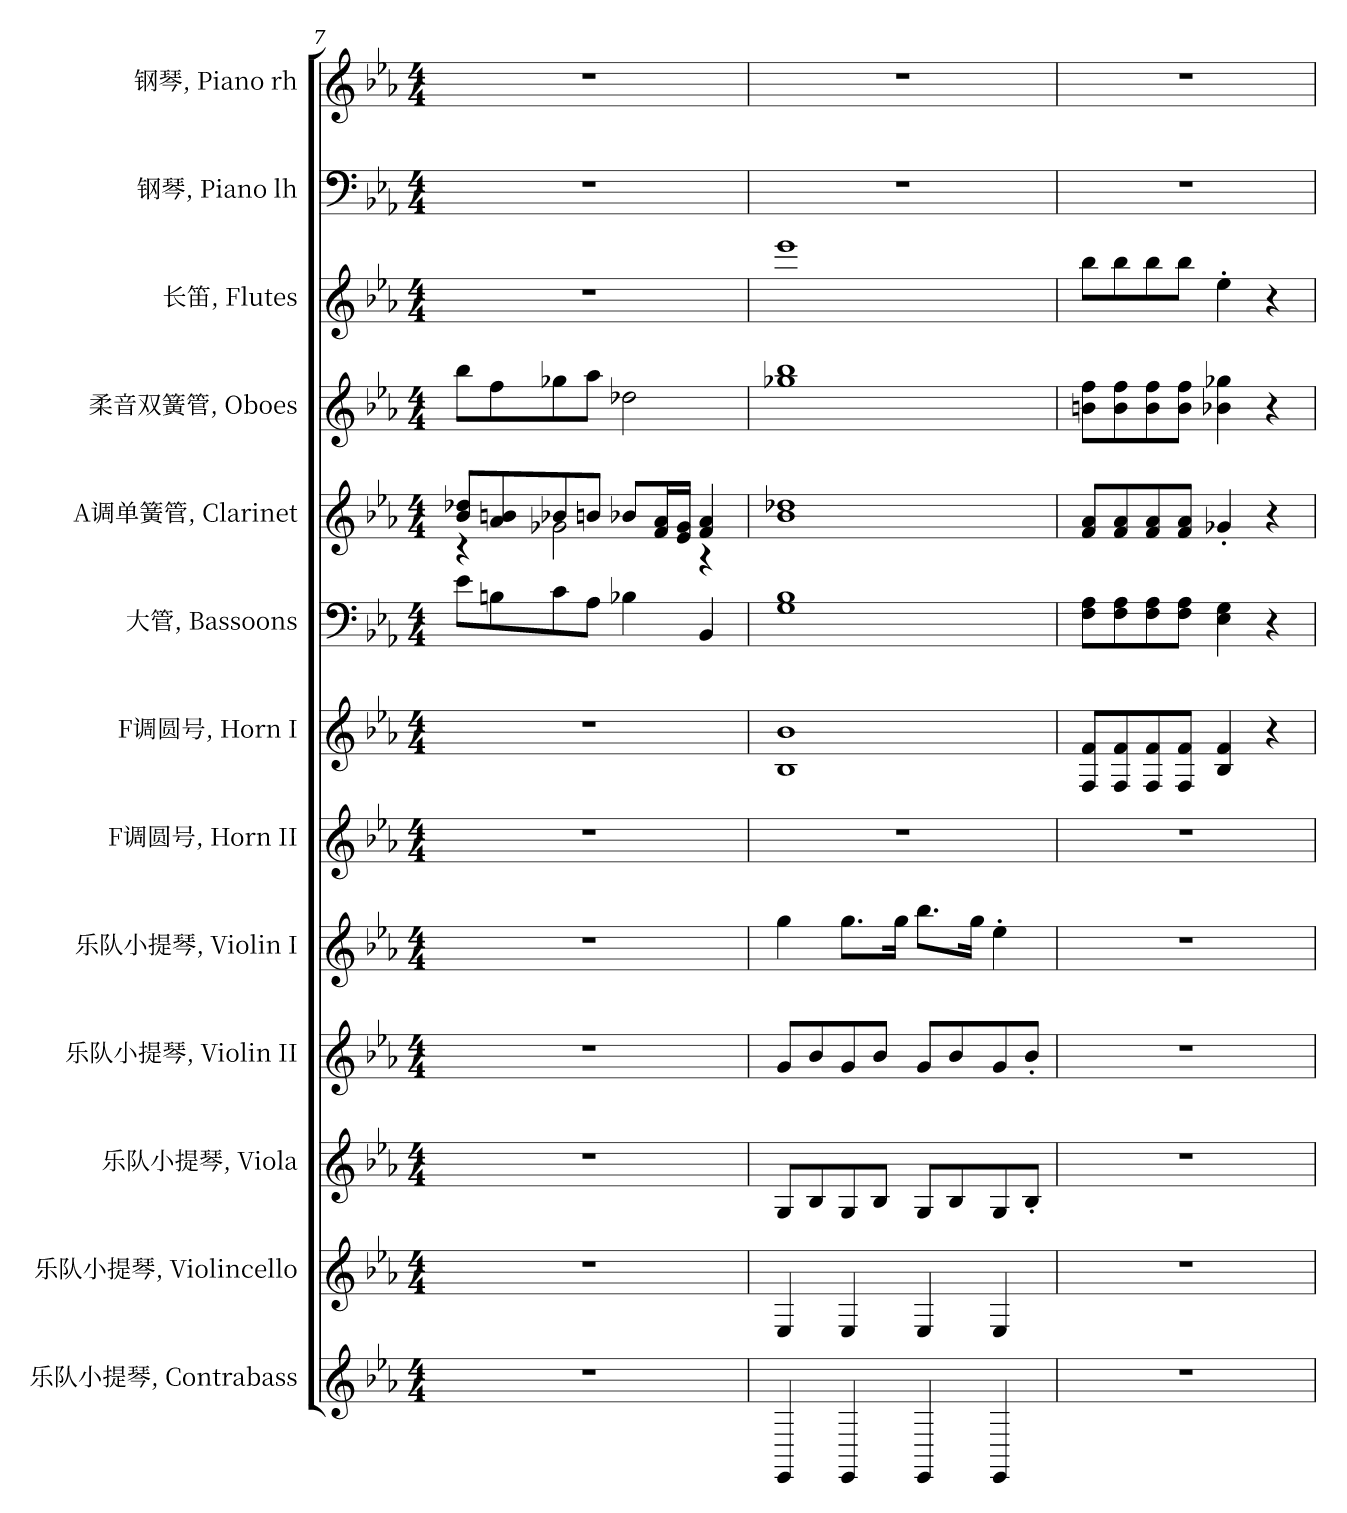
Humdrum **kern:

**kern	**kern	**kern	**kern	**kern	**kern	**kern	**kern	**kern	**kern	**kern	**kern	**kern
*part13	*part12	*part11	*part10	*part9	*part8	*part7	*part6	*part5	*part4	*part3	*part2	*part1
*staff13	*staff12	*staff11	*staff10	*staff9	*staff8	*staff7	*staff6	*staff5	*staff4	*staff3	*staff2	*staff1
*I"乐队小提琴, Contrabass	*I"乐队小提琴, Violincello	*I"乐队小提琴, Viola	*I"乐队小提琴, Violin II	*I"乐队小提琴, Violin I	*I"F调圆号, Horn II	*I"F调圆号, Horn I	*I"大管, Bassoons	*I"A调单簧管, Clarinet	*I"柔音双簧管, Oboes	*I"长笛, Flutes	*I"钢琴, Piano lh	*I"钢琴, Piano rh
*	*	*	*	*	*I'F Hn.	*I'F Hn.	*I'Bsn.	*I'A Cl.	*	*I'Fl.	*I'Pno.	*I'Pno.
!!LO:PB:g=z
*clefG2	*clefG2	*clefG2	*clefG2	*clefG2	*clefG2	*clefG2	*clefF4	*clefG2	*clefG2	*clefG2	*clefF4	*clefG2
*	*	*	*	*	*ITrd4c7	*ITrd4c7	*	*ITrd2c3	*ITrd2c3	*	*	*
*k[b-e-a-]	*k[b-e-a-]	*k[b-e-a-]	*k[b-e-a-]	*k[b-e-a-]	*k[b-e-a-d-]	*k[b-e-a-d-]	*k[b-e-a-]	*k[]	*k[]	*k[b-e-a-]	*k[b-e-a-]	*k[b-e-a-]
*M4/4	*M4/4	*M4/4	*M4/4	*M4/4	*M4/4	*M4/4	*M4/4	*M4/4	*M4/4	*M4/4	*M4/4	*M4/4
=7	=7	=7	=7	=7	=7	=7	=7	=7	=7	=7	=7	=7
*	*	*	*	*	*	*	*	*^	*	*	*	*
1r	1r	1r	1r	1r	1r	1r	8e-\L	8g/ 8b-X/L	4r	8gg\L	1r	1r	1r
.	.	.	.	.	.	.	8Bn\	8f/ 8g#X/	.	8dd\	.	.	.
.	.	.	.	.	.	.	8c\	8gn/	2e-X\	8ee-X\	.	.	.
.	.	.	.	.	.	.	8A-\J	8g#X/J	.	8ff\J	.	.	.
.	.	.	.	.	.	.	4B-X\	8gn/L	.	2b-X\	.	.	.
.	.	.	.	.	.	.	.	16d/ 16f/L	.	.	.	.	.
.	.	.	.	.	.	.	.	16c/ 16e-/JJ	.	.	.	.	.
.	.	.	.	.	.	.	4BB-/	4d/ 4f/	4r	.	.	.	.
*	*	*	*	*	*	*	*	*v	*v	*	*	*	*
=8	=8	=8	=8	=8	=8	=8	=8	=8	=8	=8	=8	=8
4EE-/	4E-/	8G/L	8g/L	4gg\	1r	1E- 1e-	1G 1B-	1g 1b-X	1ee-X 1gg	1eee-	1r	1r
.	.	8B-/	8b-/	.	.	.	.	.	.	.	.	.
4EE-/	4E-/	8G/	8g/	8.gg\L	.	.	.	.	.	.	.	.
.	.	8B-/J	8b-/J	.	.	.	.	.	.	.	.	.
.	.	.	.	16gg\Jk	.	.	.	.	.	.	.	.
4EE-/	4E-/	8G/L	8g/L	8.bb-\L	.	.	.	.	.	.	.	.
.	.	8B-/	8b-/	.	.	.	.	.	.	.	.	.
.	.	.	.	16gg\Jk	.	.	.	.	.	.	.	.
4EE-/	4E-/	8G/	8g/	4ee-'\	.	.	.	.	.	.	.	.
.	.	8B-'/J	8b-'/J	.	.	.	.	.	.	.	.	.
=9	=9	=9	=9	=9	=9	=9	=9	=9	=9	=9	=9	=9
1r	1r	1r	1r	1r	1r	8BB-/ 8B-/L	8F\ 8A-\L	8d/ 8f/L	8g#X\ 8dd\L	8bb-\L	1r	1r
.	.	.	.	.	.	8BB-/ 8B-/	8F\ 8A-\	8d/ 8f/	8g#\ 8dd\	8bb-\	.	.
.	.	.	.	.	.	8BB-/ 8B-/	8F\ 8A-\	8d/ 8f/	8g#\ 8dd\	8bb-\	.	.
.	.	.	.	.	.	8BB-/ 8B-/J	8F\ 8A-\J	8d/ 8f/J	8g#\ 8dd\J	8bb-\J	.	.
.	.	.	.	.	.	4E-/ 4B-/	4E-\ 4G\	4e-X'/	4gn\ 4ee-X\	4ee-'\	.	.
.	.	.	.	.	.	4r	4r	4r	4r	4r	.	.
=	=	=	=	=	=	=	=	=	=	=	=	=
*-	*-	*-	*-	*-	*-	*-	*-	*-	*-	*-	*-	*-
